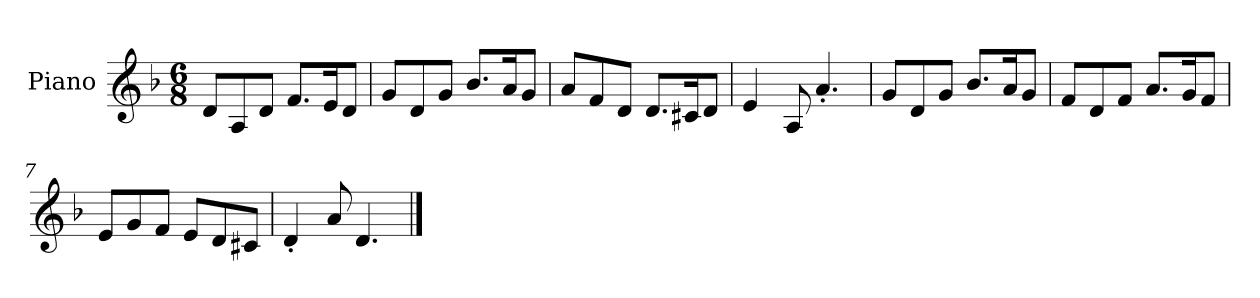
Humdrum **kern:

**kern
*part1
*staff1
*I"Piano
*I'Pno.
*clefG2
*k[b-]
*M6/8
*MM120
=1
8d/L
8A/
8d/J
8.f/L
16e/K
8d/J
=2
8g/L
8d/
8g/J
8.b-/L
16a/K
8g/J
=3
8a/L
8f/
8d/J
8.d/L
16c#X/K
8d/J
=4
4e/
8A/
4.a'/
=5
8g/L
8d/
8g/J
8.b-/L
16a/K
8g/J
=6
8f/L
8d/
8f/J
8.a/L
16g/K
8f/J
=7
8e/L
8g/
8f/J
8e/L
8d/
8c#X/J
!!LO:LB:g=z
=8
4d'/
8a/
4.d/
==
*-
